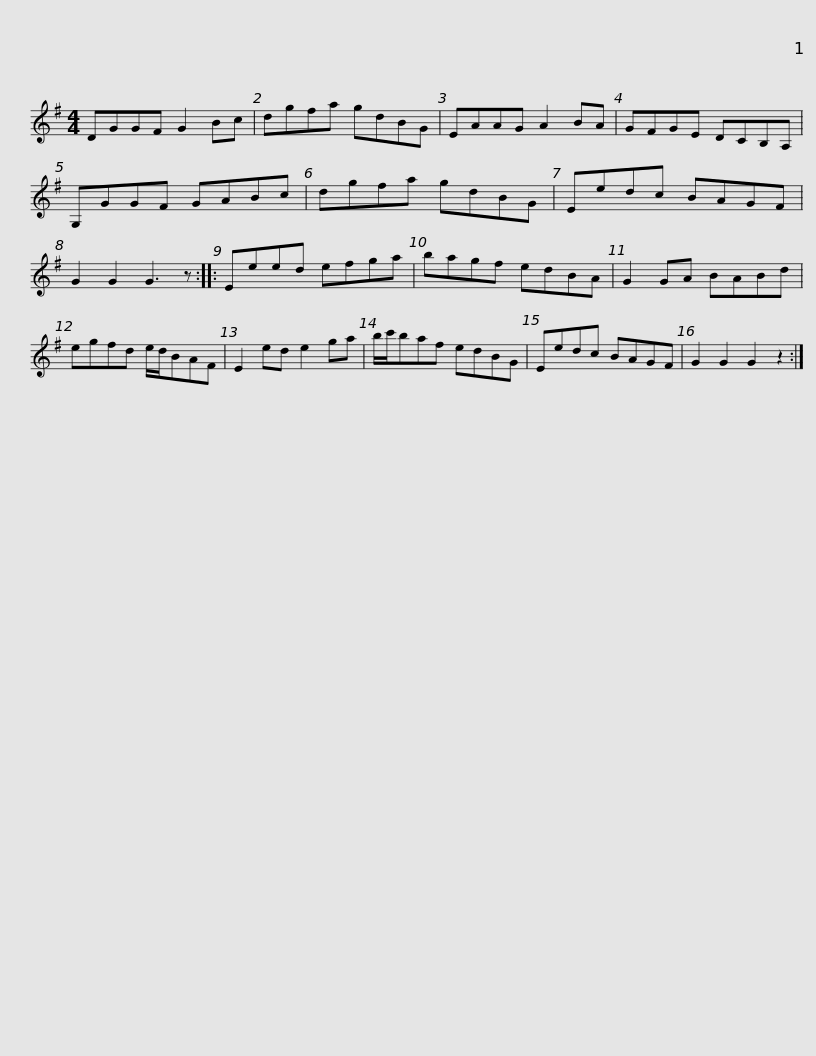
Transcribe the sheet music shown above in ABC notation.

X:1
L:1/8
M:4/4
I:linebreak $
K:G
V:1 treble
V:1
 DGGF G2 Bc | dgfa gdBG | EAAG A2 BA | GFGE DCB,A, | G,GGF GABc |$ %5
 dgfa gdBG | Eedc BAGF | G2 G2 G3 z :: Eeed efga | bagf edBA | %10
 G2 GA BABd |$ egfd e/d/BAF | E2 ed e2 ga | b/c'/baf edBG | Eedc BAGF | %15
 G2 G2 G2 z2 :| %16
